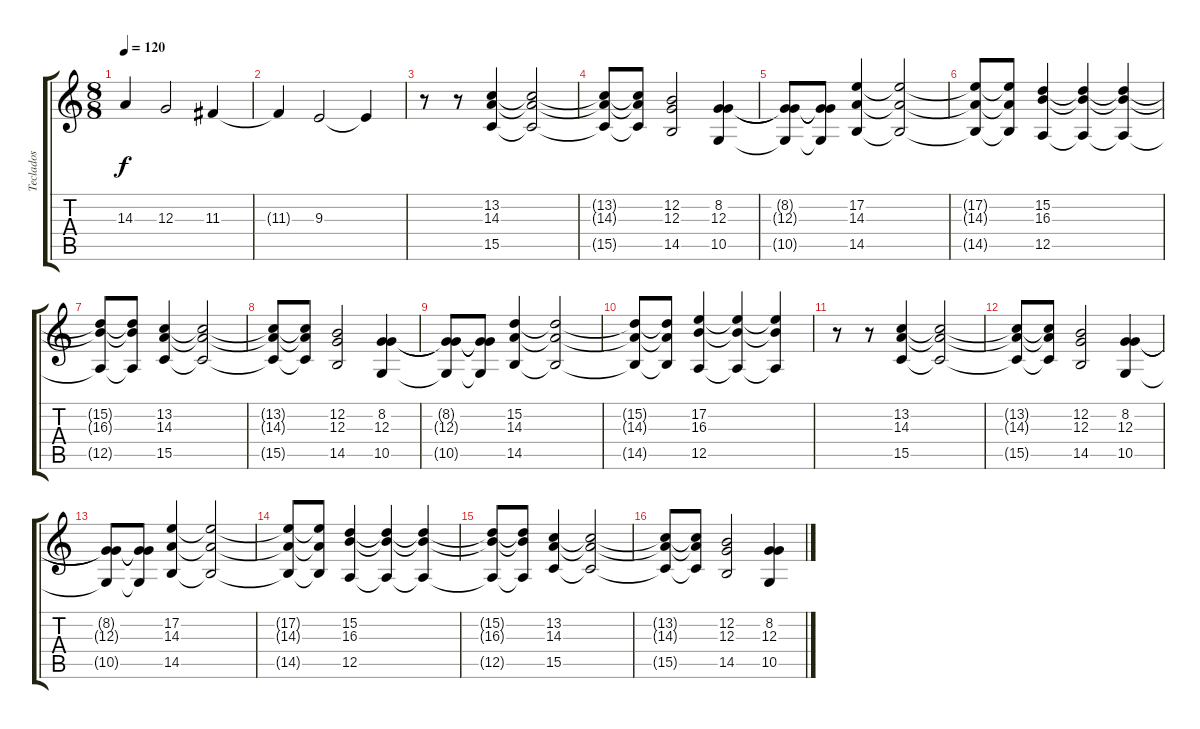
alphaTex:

\track ("Teclados" "Teclados") {instrument stringensemble2}
\staff {score tabs}
\tuning (E4 B3 G3 D3 A2 E2) {hide}
\ts (8 8)
\tempo 120
\clef g2
\ks c
14.3{t}.4{dy f} 12.3.2 11.3.4 |
11.3{t}.4 9.3.2 9.3{t}.4 |
r.8 r.8 (13.2 14.3 15.5).4 (13.2{t} 14.3{t} 15.5{t}).2 |
(13.2{t} 14.3{t} 15.5{t}).8 (13.2{t} 14.3{t} 15.5{t}).8 (12.2 12.3 14.5).2 (8.2 12.3 10.5).4 |
(8.2{t} 12.3{t} 10.5{t}).8 (8.2{t} 12.3{t} 10.5{t}).8 (17.2 14.3 14.5).4 (17.2{t} 14.3{t} 14.5{t}).2 |
(17.2{t} 14.3{t} 14.5{t}).8 (17.2{t} 14.3{t} 14.5{t}).8 (15.2 16.3 12.5).4 (15.2{t} 16.3{t} 12.5{t}).4 (15.2{t} 16.3{t} 12.5{t}).4 |
(15.2{t} 16.3{t} 12.5{t}).8 (15.2{t} 16.3{t} 12.5{t}).8 (13.2 14.3 15.5).4 (13.2{t} 14.3{t} 15.5{t}).2 |
(13.2{t} 14.3{t} 15.5{t}).8 (13.2{t} 14.3{t} 15.5{t}).8 (12.2 12.3 14.5).2 (8.2 12.3 10.5).4 |
(8.2{t} 12.3{t} 10.5{t}).8 (8.2{t} 12.3{t} 10.5{t}).8 (15.2 14.3 14.5).4 (15.2{t} 14.3{t} 14.5{t}).2 |
(15.2{t} 14.3{t} 14.5{t}).8 (15.2{t} 14.3{t} 14.5{t}).8 (17.2 16.3 12.5).4 (17.2{t} 16.3{t} 12.5{t}).4 (17.2{t} 16.3{t} 12.5{t}).4 |
r.8 r.8 (13.2 14.3 15.5).4 (13.2{t} 14.3{t} 15.5{t}).2 |
(13.2{t} 14.3{t} 15.5{t}).8 (13.2{t} 14.3{t} 15.5{t}).8 (12.2 12.3 14.5).2 (8.2 12.3 10.5).4 |
(8.2{t} 12.3{t} 10.5{t}).8 (8.2{t} 12.3{t} 10.5{t}).8 (17.2 14.3 14.5).4 (17.2{t} 14.3{t} 14.5{t}).2 |
(17.2{t} 14.3{t} 14.5{t}).8 (17.2{t} 14.3{t} 14.5{t}).8 (15.2 16.3 12.5).4 (15.2{t} 16.3{t} 12.5{t}).4 (15.2{t} 16.3{t} 12.5{t}).4 |
(15.2{t} 16.3{t} 12.5{t}).8 (15.2{t} 16.3{t} 12.5{t}).8 (13.2 14.3 15.5).4 (13.2{t} 14.3{t} 15.5{t}).2 |
(13.2{t} 14.3{t} 15.5{t}).8 (13.2{t} 14.3{t} 15.5{t}).8 (12.2 12.3 14.5).2 (8.2 12.3 10.5).4
